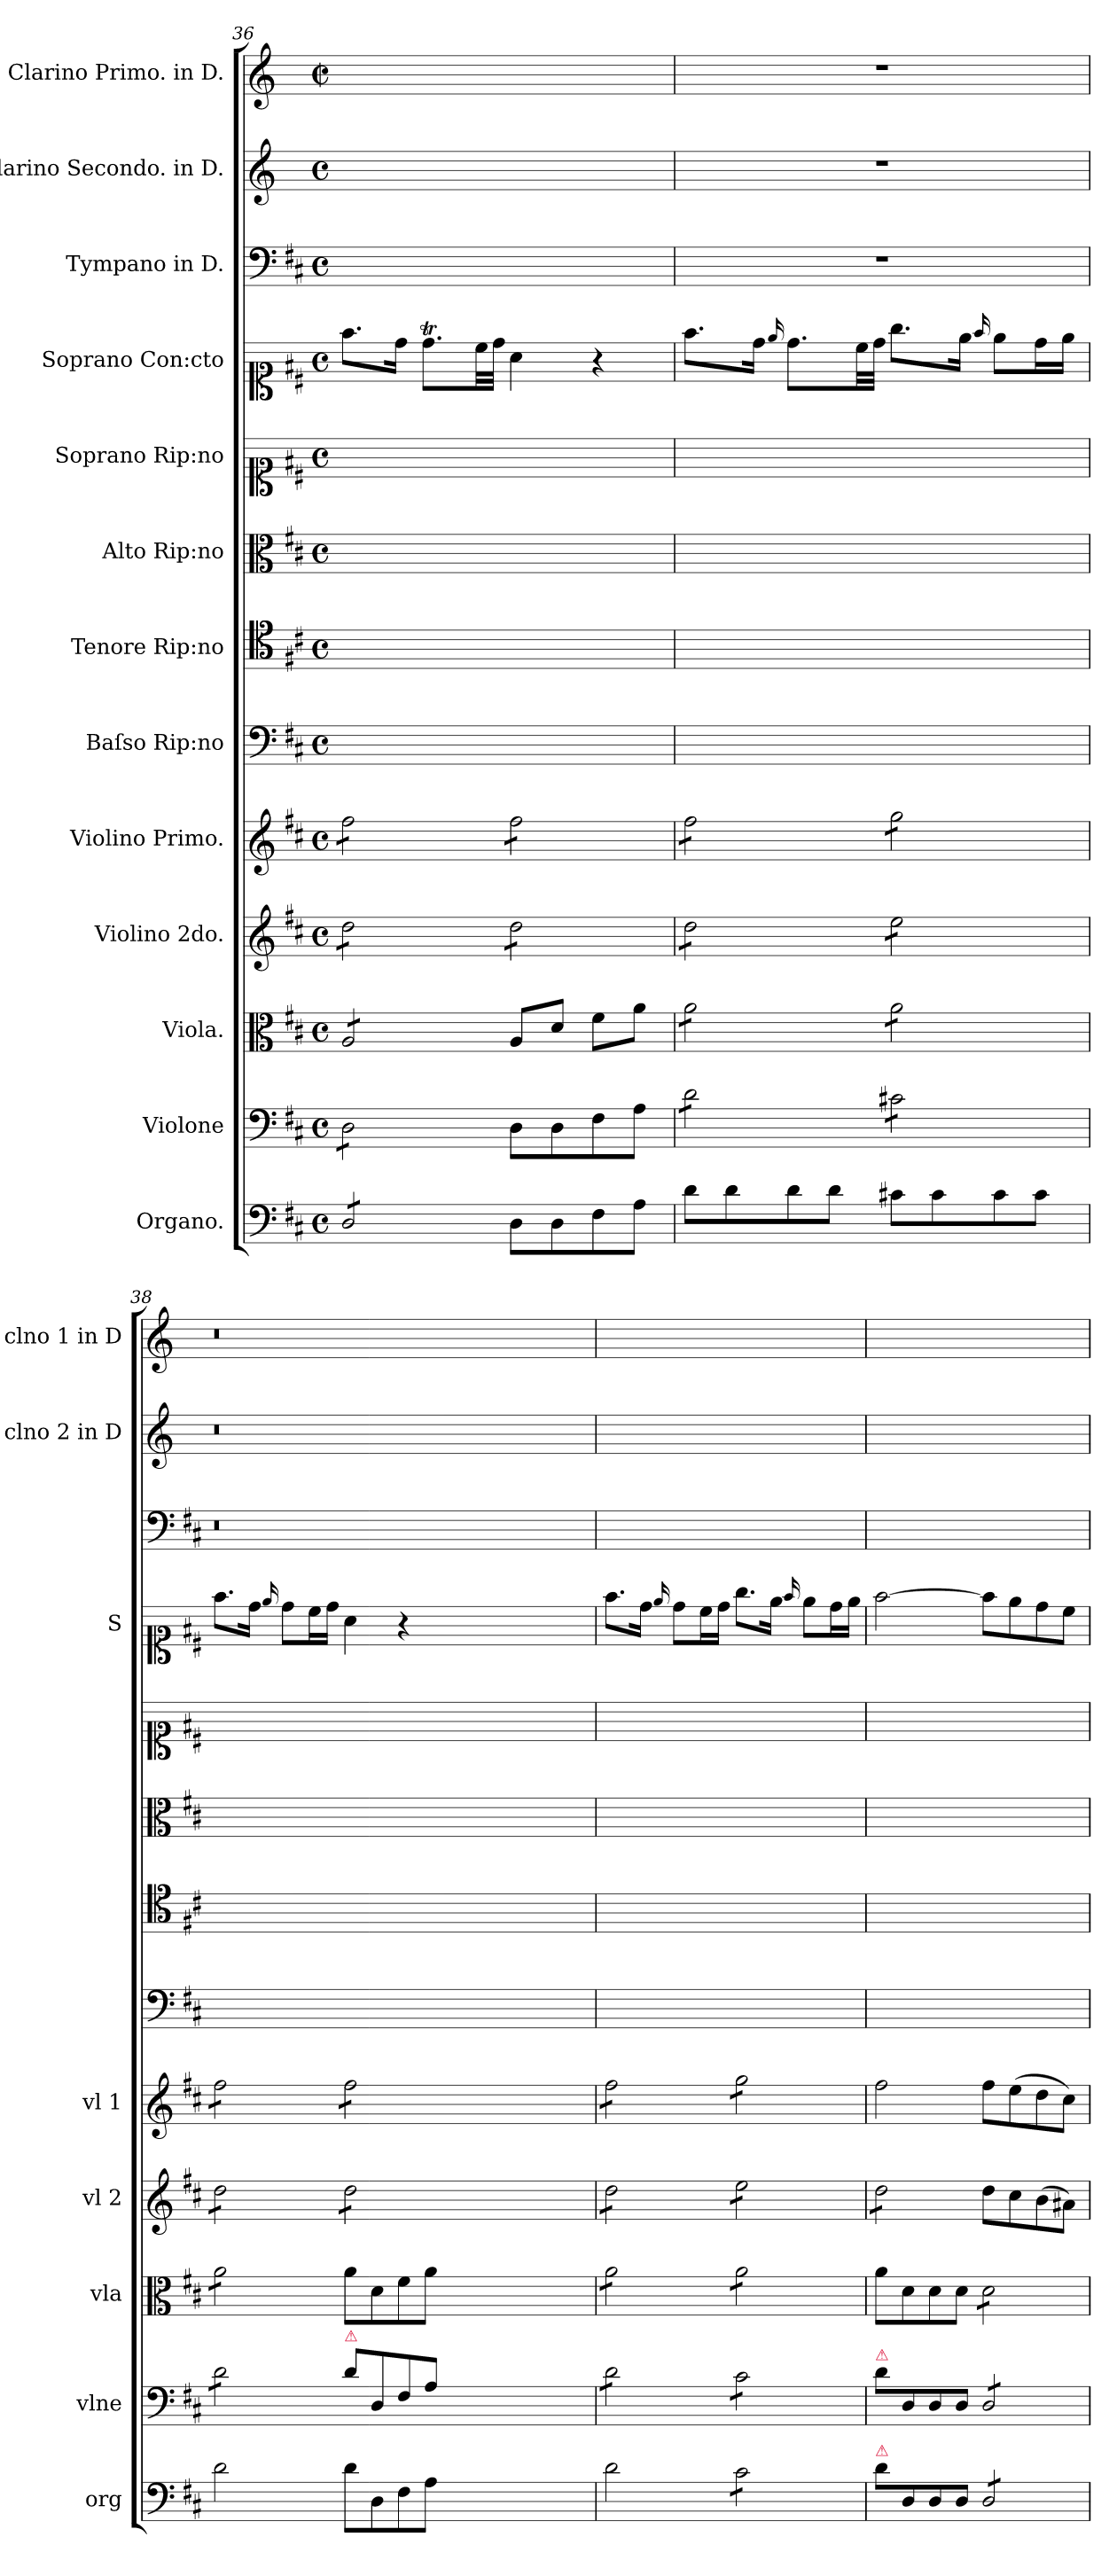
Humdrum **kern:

**kern	**kern	**kern	**kern	**kern	**kern	**kern	**kern	**kern	**kern	**kern	**kern	**kern
*part13	*part12	*part11	*part10	*part9	*part8	*part7	*part6	*part5	*part4	*part3	*part2	*part1
*staff13	*staff12	*staff11	*staff10	*staff9	*staff8	*staff7	*staff6	*staff5	*staff4	*staff3	*staff2	*staff1
*I"Organo.	*I"Violone	*I"Viola.	*I"Violino 2do.	*I"Violino Primo.	*I"Baſso Rip:no	*I"Tenore Rip:no	*I"Alto Rip:no	*I"Soprano Rip:no	*I"Soprano Con:cto	*I"Tympano in D.	*I"Clarino Secondo. in D.	*I"Clarino Primo. in D.
*I'org	*I'vlne	*I'vla	*I'vl 2	*I'vl 1	*	*	*	*	*I'S	*	*I'clno 2 in D	*I'clno 1 in D
*clefF4	*clefF4	*clefC3	*clefG2	*clefG2	*clefF4	*clefC4	*clefC3	*clefC1	*clefC1	*clefF4	*clefG2	*clefG2
*	*	*	*	*	*	*	*	*	*	*ITrd-1c-1	*ITrd-1c-2	*ITrd-1c-2
*k[f#c#]	*k[f#c#]	*k[f#c#]	*k[f#c#]	*k[f#c#]	*k[f#c#]	*k[f#c#]	*k[f#c#]	*k[f#c#]	*k[f#c#]	*k[b-e-a-]	*k[f#c#]	*k[f#c#]
*M4/4	*M4/4	*M4/4	*M4/4	*M4/4	*M4/4	*M4/4	*M4/4	*M4/4	*M4/4	*M4/4	*M4/4	*M4/4
*met(c)	*met(c)	*met(c)	*met(c)	*met(c)	*met(c)	*met(c)	*met(c)	*met(c)	*met(c)	*met(c)	*met(c)	*met(c|)
=36	=36	=36	=36	=36	=36	=36	=36	=36	=36	=36	=36	=36
*tremolo	*	*	*	*	*	*	*	*	*	*	*	*
*	*tremolo	*	*	*	*	*	*	*	*	*	*	*
*	*	*tremolo	*	*	*	*	*	*	*	*	*	*
*	*	*	*tremolo	*	*	*	*	*	*	*	*	*
*	*	*	*	*tremolo	*	*	*	*	*	*	*	*
8D/L	8D\L	8A/L	8dd\L	8ff#\L	1ryy	1ryy	1ryy	1ryy	8.ff#\L	1ryy	1ryy	1ryy
8D/	8D\	8A/	8dd\	8ff#\	.	.	.	.	.	.	.	.
.	.	.	.	.	.	.	.	.	16dd\Jk	.	.	.
8D/	8D\	8A/	8dd\	8ff#\	.	.	.	.	8.ddT\L	.	.	.
8D/J	8D\J	8A/J	8dd\J	8ff#\J	.	.	.	.	.	.	.	.
*	*	*Xtremolo	*	*	*	*	*	*	*	*	*	*
*	*Xtremolo	*	*	*	*	*	*	*	*	*	*	*
*Xtremolo	*	*	*	*	*	*	*	*	*	*	*	*
.	.	.	.	.	.	.	.	.	32cc#\LL	.	.	.
.	.	.	.	.	.	.	.	.	32dd\JJJ	.	.	.
8D\L	8D\L	8A/L	8dd\L	8ff#\L	.	.	.	.	4a\	.	.	.
8D\	8D\	8d/J	8dd\	8ff#\	.	.	.	.	.	.	.	.
8F#\	8F#\	8f#\L	8dd\	8ff#\	.	.	.	.	4r	.	.	.
8A\J	8A\J	8a\J	8dd\J	8ff#\J	.	.	.	.	.	.	.	.
=37	=37	=37	=37	=37	=37	=37	=37	=37	=37	=37	=37	=37
*	*tremolo	*	*	*	*	*	*	*	*	*	*	*
*	*	*tremolo	*	*	*	*	*	*	*	*	*	*
8d\L	8d\L	8a\L	8dd\L	8ff#\L	1ryy	1ryy	1ryy	1ryy	8.ff#\L	1r	1r	1r
8d\	8d\	8a\	8dd\	8ff#\	.	.	.	.	.	.	.	.
.	.	.	.	.	.	.	.	.	16dd\Jk	.	.	.
.	.	.	.	.	.	.	.	.	16qqee/	.	.	.
8d\	8d\	8a\	8dd\	8ff#\	.	.	.	.	8.dd\L	.	.	.
8d\J	8d\J	8a\J	8dd\J	8ff#\J	.	.	.	.	.	.	.	.
.	.	.	.	.	.	.	.	.	32cc#\LL	.	.	.
.	.	.	.	.	.	.	.	.	32dd\JJJ	.	.	.
8c#X\L	8c#X\L	8a\L	8ee\L	8gg\L	.	.	.	.	8.gg\L	.	.	.
8c#\	8c#X\	8a\	8ee\	8gg\	.	.	.	.	.	.	.	.
.	.	.	.	.	.	.	.	.	16ee\Jk	.	.	.
.	.	.	.	.	.	.	.	.	16qqff#/	.	.	.
8c#\	8c#X\	8a\	8ee\	8gg\	.	.	.	.	8ee\L	.	.	.
8c#\J	8c#X\J	8a\J	8ee\J	8gg\J	.	.	.	.	16dd\L	.	.	.
.	.	.	.	.	.	.	.	.	16ee\JJ	.	.	.
=38	=38	=38	=38	=38	=38	=38	=38	=38	=38	=38	=38	=38
2d\	8d\L	8a\L	8dd\L	8ff#\L	1ryy	1ryy	1ryy	1ryy	8.ff#\L	0.r	0.r	0.r
.	8d\	8a\	8dd\	8ff#\	.	.	.	.	.	.	.	.
.	.	.	.	.	.	.	.	.	16dd\Jk	.	.	.
.	.	.	.	.	.	.	.	.	16qqee/	.	.	.
.	8d\	8a\	8dd\	8ff#\	.	.	.	.	8dd\L	.	.	.
.	8d\J	8a\J	8dd\J	8ff#\J	.	.	.	.	16cc#\L	.	.	.
*	*	*Xtremolo	*	*	*	*	*	*	*	*	*	*
*	*Xtremolo	*	*	*	*	*	*	*	*	*	*	*
.	.	.	.	.	.	.	.	.	16dd\JJ	.	.	.
!	!LO:TX:a:color=crimson:t=⚠	!	!	!	!	!	!	!	!	!	!	!
8d\L	8d\L	8a\L	8dd\L	8ff#\L	.	.	.	.	4a\	.	.	.
8D\	8D/	8d\	8dd\	8ff#\	.	.	.	.	.	.	.	.
8F#\	8F#/	8f#\	8dd\	8ff#\	.	.	.	.	4r	.	.	.
8A\J	8A/J	8a\J	8dd\J	8ff#\J	.	.	.	.	.	.	.	.
0ryy	0ryy	0ryy	0ryy	0ryy	0ryy	0ryy	0ryy	0ryy	0ryy	.	.	.
=39	=39	=39	=39	=39	=39	=39	=39	=39	=39	=39	=39	=39
*	*tremolo	*	*	*	*	*	*	*	*	*	*	*
*	*	*tremolo	*	*	*	*	*	*	*	*	*	*
2d\	8d\L	8a\L	8dd\L	8ff#\L	1ryy	1ryy	1ryy	1ryy	8.ff#\L	1ryy	1ryy	1ryy
.	8d\	8a\	8dd\	8ff#\	.	.	.	.	.	.	.	.
.	.	.	.	.	.	.	.	.	16dd\Jk	.	.	.
.	.	.	.	.	.	.	.	.	16qqee/	.	.	.
.	8d\	8a\	8dd\	8ff#\	.	.	.	.	8dd\L	.	.	.
.	8d\J	8a\J	8dd\J	8ff#\J	.	.	.	.	16cc#\L	.	.	.
.	.	.	.	.	.	.	.	.	16dd\JJ	.	.	.
*tremolo	*	*	*	*	*	*	*	*	*	*	*	*
8c#\L	8c#\L	8a\L	8ee\L	8gg\L	.	.	.	.	8.gg\L	.	.	.
8c#\	8c#\	8a\	8ee\	8gg\	.	.	.	.	.	.	.	.
.	.	.	.	.	.	.	.	.	16ee\Jk	.	.	.
.	.	.	.	.	.	.	.	.	16qqff#/	.	.	.
8c#\	8c#\	8a\	8ee\	8gg\	.	.	.	.	8ee\L	.	.	.
8c#\J	8c#\J	8a\J	8ee\J	8gg\J	.	.	.	.	16dd\L	.	.	.
*	*	*	*	*Xtremolo	*	*	*	*	*	*	*	*
*	*	*Xtremolo	*	*	*	*	*	*	*	*	*	*
*	*Xtremolo	*	*	*	*	*	*	*	*	*	*	*
*Xtremolo	*	*	*	*	*	*	*	*	*	*	*	*
.	.	.	.	.	.	.	.	.	16ee\JJ	.	.	.
=40	=40	=40	=40	=40	=40	=40	=40	=40	=40	=40	=40	=40
!	!LO:TX:a:color=crimson:t=⚠	!	!	!	!	!	!	!	!	!	!	!
!LO:TX:a:color=crimson:t=⚠	!	!	!	!	!	!	!	!	!	!	!	!
8d\L	8d\L	8a\L	8dd\L	2ff#\	1ryy	1ryy	1ryy	1ryy	[2ff#\	1ryy	1ryy	1ryy
8D/	8D/	8d\	8dd\	.	.	.	.	.	.	.	.	.
8D/	8D/	8d\	8dd\	.	.	.	.	.	.	.	.	.
8D/J	8D/J	8d\J	8dd\J	.	.	.	.	.	.	.	.	.
*	*	*	*Xtremolo	*	*	*	*	*	*	*	*	*
*tremolo	*	*	*	*	*	*	*	*	*	*	*	*
*	*tremolo	*	*	*	*	*	*	*	*	*	*	*
*	*	*tremolo	*	*	*	*	*	*	*	*	*	*
8D/L	8D/L	8d\L	8dd\L	8ff#\L	.	.	.	.	8ff#\L]	.	.	.
8D/	8D/	8d\	8cc#\	(8ee\	.	.	.	.	8ee\	.	.	.
8D/	8D/	8d\	(8b\	8dd\	.	.	.	.	8dd\	.	.	.
8D/J	8D/J	8d\J	8a#X\J)	8cc#\J)	.	.	.	.	8cc#\J	.	.	.
*	*	*Xtremolo	*	*	*	*	*	*	*	*	*	*
*	*Xtremolo	*	*	*	*	*	*	*	*	*	*	*
*Xtremolo	*	*	*	*	*	*	*	*	*	*	*	*
=	=	=	=	=	=	=	=	=	=	=	=	=
*-	*-	*-	*-	*-	*-	*-	*-	*-	*-	*-	*-	*-
